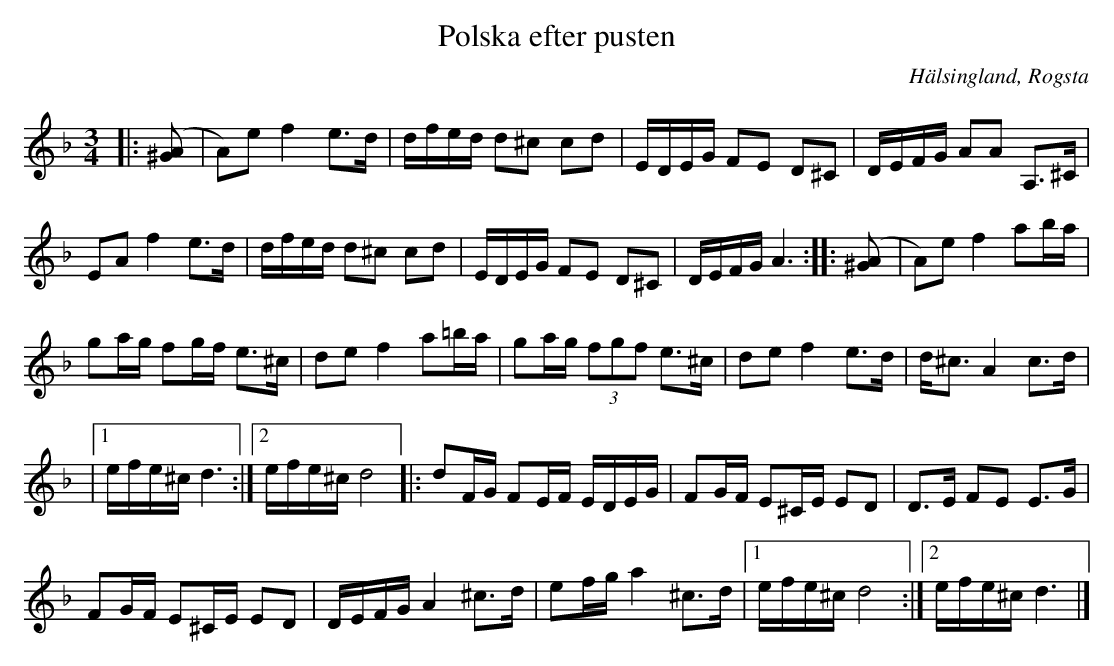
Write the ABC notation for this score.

X:1
T:Polska efter pusten
O:Hälsingland, Rogsta
M:3/4
L:1/8
K:Dm
|:([^GA] | A)e f2 e>d | d/f/e/d/ d^c cd | E/D/E/G/ FE D^C | D/E/F/G/ AA A,>^C |
EA f2 e>d | d/f/e/d/ d^c cd | E/D/E/G/ FE D^C | D/E/F/G/ A3 :: ([^GA] | A)e f2 ab/a/ |
ga/g/ fg/f/ e>^c | de f2 a=b/a/ | ga/g/ (3fgf e>^c | de f2 e>d | d<^c A2 c>d |
|1 e/f/e/^c/ d3 :|2 e/f/e/^c/ d4 |: dF/G/ FE/F/ E/D/E/G/ | FG/F/ E^C/E/ ED | D>E FE E>G |
FG/F/ E^C/E/ ED | D/E/F/G/ A2 ^c>d | ef/g/ a2 ^c>d |1 e/f/e/^c/ d4 :|2 e/f/e/^c/ d3 |]
